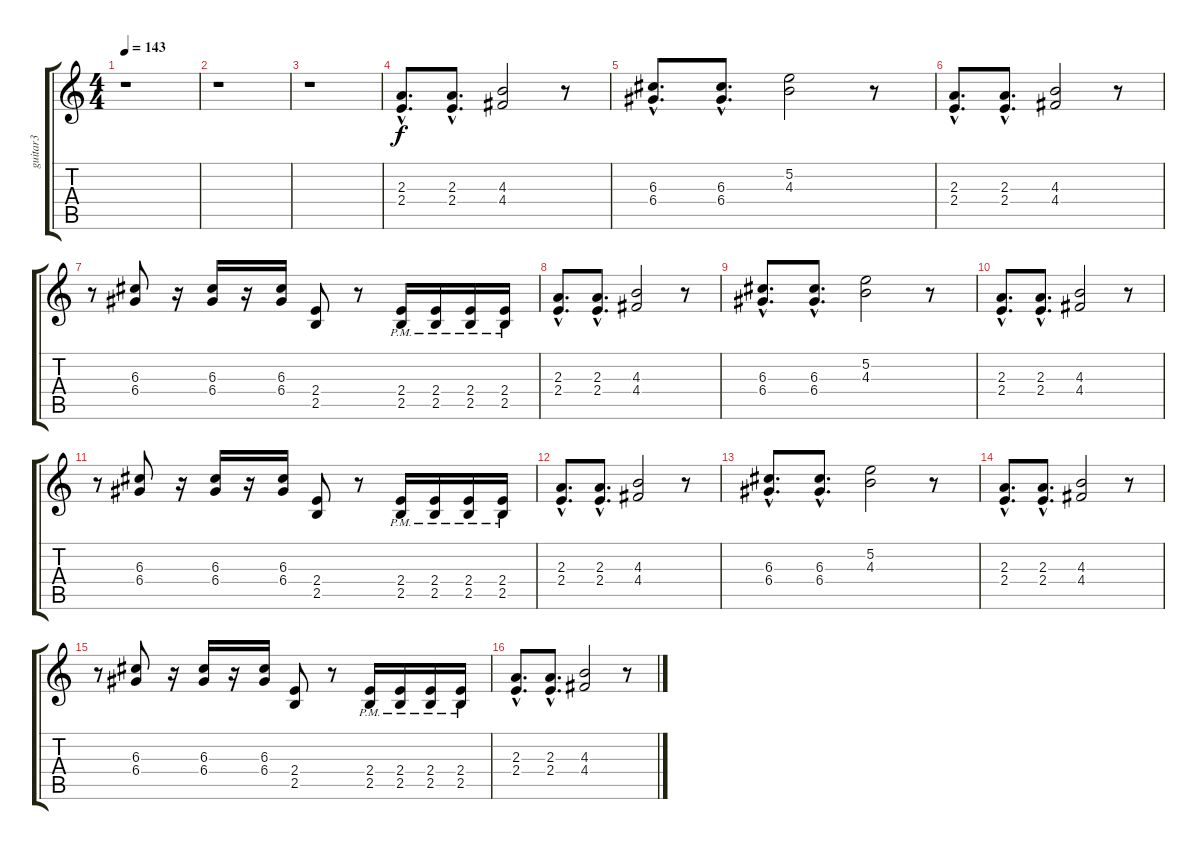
\track ("guitar3" "guitar3") {instrument distortionguitar}
\staff {score tabs}
\tuning (E4 B3 G3 D3 A2 E2) {hide}
\ts (4 4)
\tempo 143
\clef g2
\ks c
r.1{dy f} |
r.1 |
r.1 |
(2.3{hac} 2.4{hac}).8{d} (2.3{hac} 2.4{hac}).8{d} (4.3 4.4).2 r.8 |
(6.3{hac} 6.4{hac}).8{d} (6.3{hac} 6.4{hac}).8{d} (5.2 4.3).2 r.8 |
(2.3{hac} 2.4{hac}).8{d} (2.3{hac} 2.4{hac}).8{d} (4.3 4.4).2 r.8 |
r.8 (6.3 6.4).8 r.16 (6.3 6.4).16 r.16 (6.3 6.4).16 (2.4 2.5).8 r.8 (2.4{pm} 2.5).16 (2.4{pm} 2.5).16 (2.4{pm} 2.5).16 (2.4{pm} 2.5).16 |
(2.3{hac} 2.4{hac}).8{d} (2.3{hac} 2.4{hac}).8{d} (4.3 4.4).2 r.8 |
(6.3{hac} 6.4{hac}).8{d} (6.3{hac} 6.4{hac}).8{d} (5.2 4.3).2 r.8 |
(2.3{hac} 2.4{hac}).8{d} (2.3{hac} 2.4{hac}).8{d} (4.3 4.4).2 r.8 |
r.8 (6.3 6.4).8 r.16 (6.3 6.4).16 r.16 (6.3 6.4).16 (2.4 2.5).8 r.8 (2.4{pm} 2.5).16 (2.4{pm} 2.5).16 (2.4{pm} 2.5).16 (2.4{pm} 2.5).16 |
(2.3{hac} 2.4{hac}).8{d} (2.3{hac} 2.4{hac}).8{d} (4.3 4.4).2 r.8 |
(6.3{hac} 6.4{hac}).8{d} (6.3{hac} 6.4{hac}).8{d} (5.2 4.3).2 r.8 |
(2.3{hac} 2.4{hac}).8{d} (2.3{hac} 2.4{hac}).8{d} (4.3 4.4).2 r.8 |
r.8 (6.3 6.4).8 r.16 (6.3 6.4).16 r.16 (6.3 6.4).16 (2.4 2.5).8 r.8 (2.4{pm} 2.5).16 (2.4{pm} 2.5).16 (2.4{pm} 2.5).16 (2.4{pm} 2.5).16 |
(2.3{hac} 2.4{hac}).8{d} (2.3{hac} 2.4{hac}).8{d} (4.3 4.4).2 r.8
